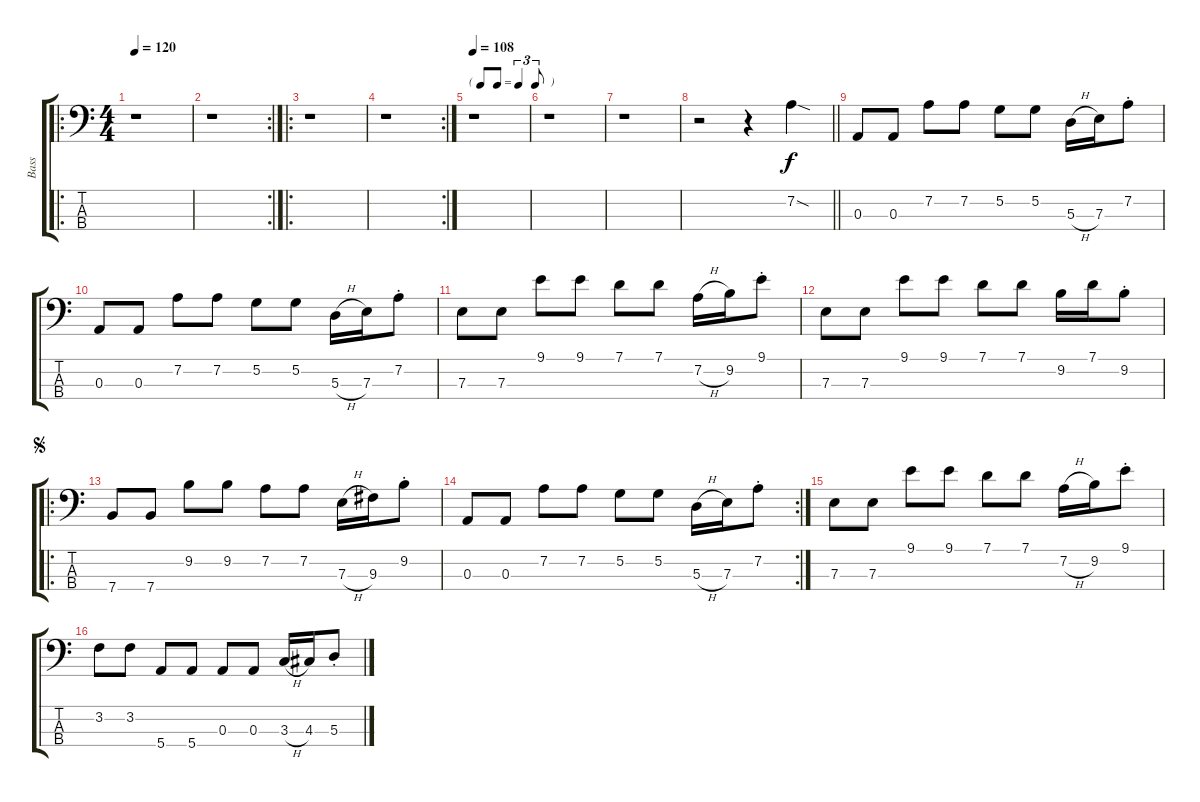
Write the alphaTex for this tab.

\track ("Bass" "Bass") {instrument electricbasspick}
\staff {score tabs}
\tuning (G2 D2 A1 E1) {hide}
\ro
\ts (4 4)
\tempo 120
\clef f4
\ks c
r.1{dy f instrument electricbasspick} |
\rc 2
r.1 |
\ro
r.1 |
\rc 2
r.1 |
\tf triplet8th
\tempo 108
r.1 |
r.1 |
r.1 |
\barLineRight lightlight
r.2 r.4 7.2{sod}.4 |
0.3.8 0.3.8 7.2.8 7.2.8 5.2.8 5.2.8 5.3{h}.16 7.3.16 7.2{st}.8 |
0.3.8 0.3.8 7.2.8 7.2.8 5.2.8 5.2.8 5.3{h}.16 7.3.16 7.2{st}.8 |
7.3.8 7.3.8 9.1.8 9.1.8 7.1.8 7.1.8 7.2{h}.16 9.2.16 9.1{st}.8 |
7.3.8 7.3.8 9.1.8 9.1.8 7.1.8 7.1.8 9.2.16 7.1.16 9.2{st}.8 |
\ro
\jump segno
7.4.8 7.4.8 9.2.8 9.2.8 7.2.8 7.2.8 7.3{h}.16 9.3.16 9.2{st}.8 |
\rc 2
0.3.8 0.3.8 7.2.8 7.2.8 5.2.8 5.2.8 5.3{h}.16 7.3.16 7.2{st}.8 |
7.3.8 7.3.8 9.1.8 9.1.8 7.1.8 7.1.8 7.2{h}.16 9.2.16 9.1{st}.8 |
3.2.8 3.2.8 5.4.8 5.4.8 0.3.8 0.3.8 3.3{h}.16 4.3.16 5.3{st}.8
